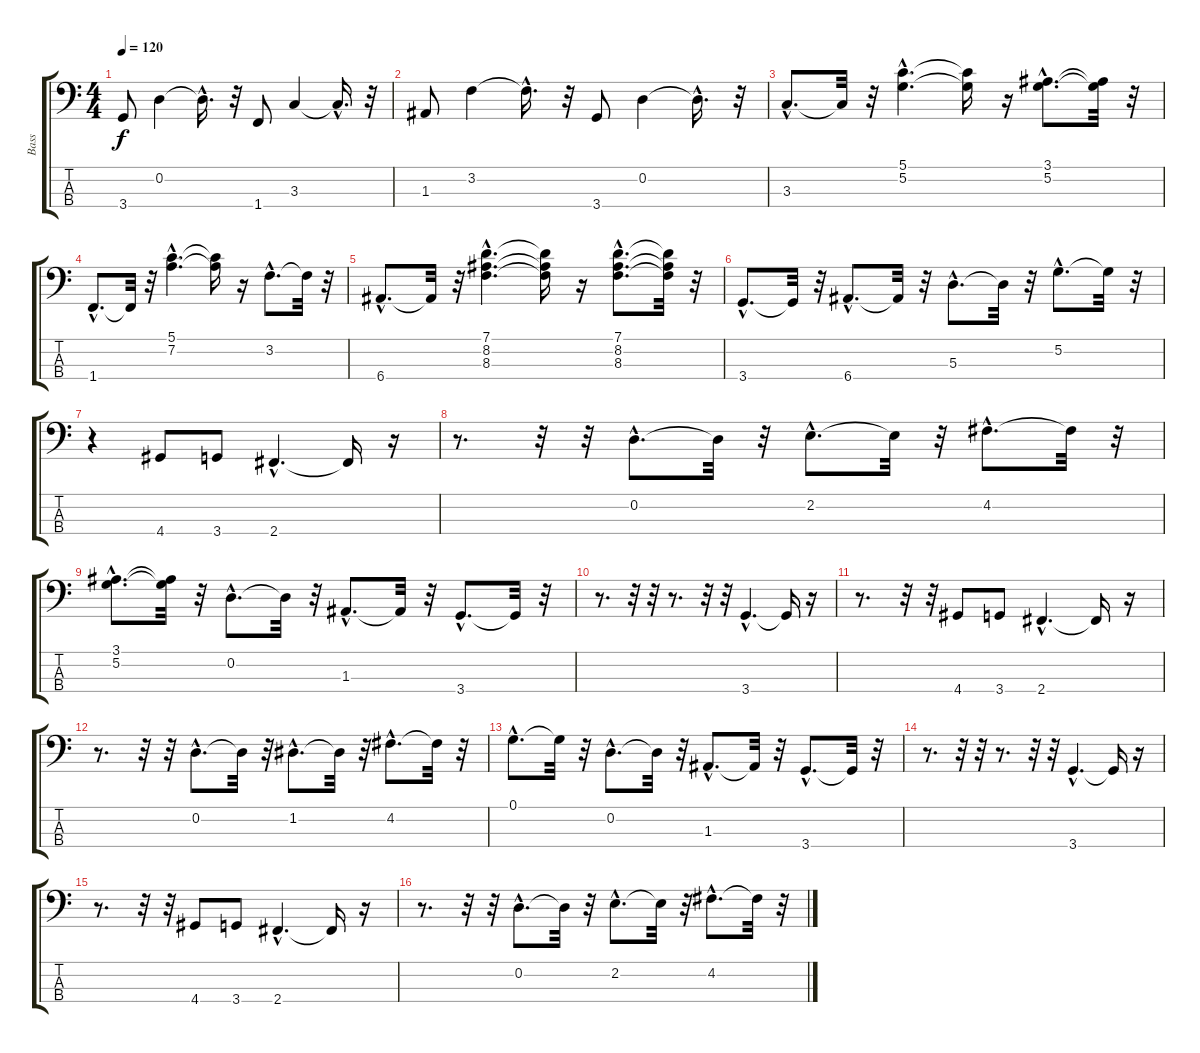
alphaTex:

\track ("Bass" "Bass") {instrument electricbassfinger}
\staff {score tabs}
\tuning (G2 D2 A1 E1) {hide}
\ts (4 4)
\tempo 120
\clef f4
\ks c
3.4.8{dy f} 0.2.4 0.2{hac t}.16{d} r.32 1.4.8 3.3.4 3.3{hac t}.16{d} r.32 |
1.3.8 3.2.4 3.2{hac t}.16{d} r.32 3.4.8 0.2.4 0.2{hac t}.16{d} r.32 |
3.3{hac}.8{d} 3.3{t}.32 r.32 (5.1{hac} 5.2{hac}).4{d} (5.1{t} 5.2{t}).16 r.16 (3.1{hac} 5.2{hac}).8{d} (3.1{t} 5.2{t}).32 r.32 |
1.4{hac}.8{d} 1.4{t}.32 r.32 (5.1{hac} 7.2{hac}).4{d} (5.1{t} 7.2{t}).16 r.16 3.2{hac}.8{d} 3.2{t}.32 r.32 |
6.4{hac}.8{d} 6.4{t}.32 r.32 (7.1{hac} 8.2{hac} 8.3{hac}).4{d} (7.1{t} 8.2{t} 8.3{t}).16 r.16 (7.1{hac} 8.2{hac} 8.3{hac}).8{d} (7.1{t} 8.2{t} 8.3{t}).32 r.32 |
3.4{hac}.8{d} 3.4{t}.32 r.32 6.4{hac}.8{d} 6.4{t}.32 r.32 5.3{hac}.8{d} 5.3{t}.32 r.32 5.2{hac}.8{d} 5.2{t}.32 r.32 |
r.4 4.4.8 3.4.8 2.4{hac}.4{d} 2.4{t}.16 r.16 |
r.8{d} r.32 r.32 0.2{hac}.8{d} 0.2{t}.32 r.32 2.2{hac}.8{d} 2.2{t}.32 r.32 4.2{hac}.8{d} 4.2{t}.32 r.32 |
(3.1{hac} 5.2{hac}).8{d} (3.1{t} 5.2{t}).32 r.32 0.2{hac}.8{d} 0.2{t}.32 r.32 1.3{hac}.8{d} 1.3{t}.32 r.32 3.4{hac}.8{d} 3.4{t}.32 r.32 |
r.8{d} r.32 r.32 r.8{d} r.32 r.32 3.4{hac}.4{d} 3.4{t}.16 r.16 |
r.8{d} r.32 r.32 4.4.8 3.4.8 2.4{hac}.4{d} 2.4{t}.16 r.16 |
r.8{d} r.32 r.32 0.2{hac}.8{d} 0.2{t}.32 r.32 1.2{hac}.8{d} 1.2{t}.32 r.32 4.2{hac}.8{d} 4.2{t}.32 r.32 |
0.1{hac}.8{d} 0.1{t}.32 r.32 0.2{hac}.8{d} 0.2{t}.32 r.32 1.3{hac}.8{d} 1.3{t}.32 r.32 3.4{hac}.8{d} 3.4{t}.32 r.32 |
r.8{d} r.32 r.32 r.8{d} r.32 r.32 3.4{hac}.4{d} 3.4{t}.16 r.16 |
r.8{d} r.32 r.32 4.4.8 3.4.8 2.4{hac}.4{d} 2.4{t}.16 r.16 |
r.8{d} r.32 r.32 0.2{hac}.8{d} 0.2{t}.32 r.32 2.2{hac}.8{d} 2.2{t}.32 r.32 4.2{hac}.8{d} 4.2{t}.32 r.32
